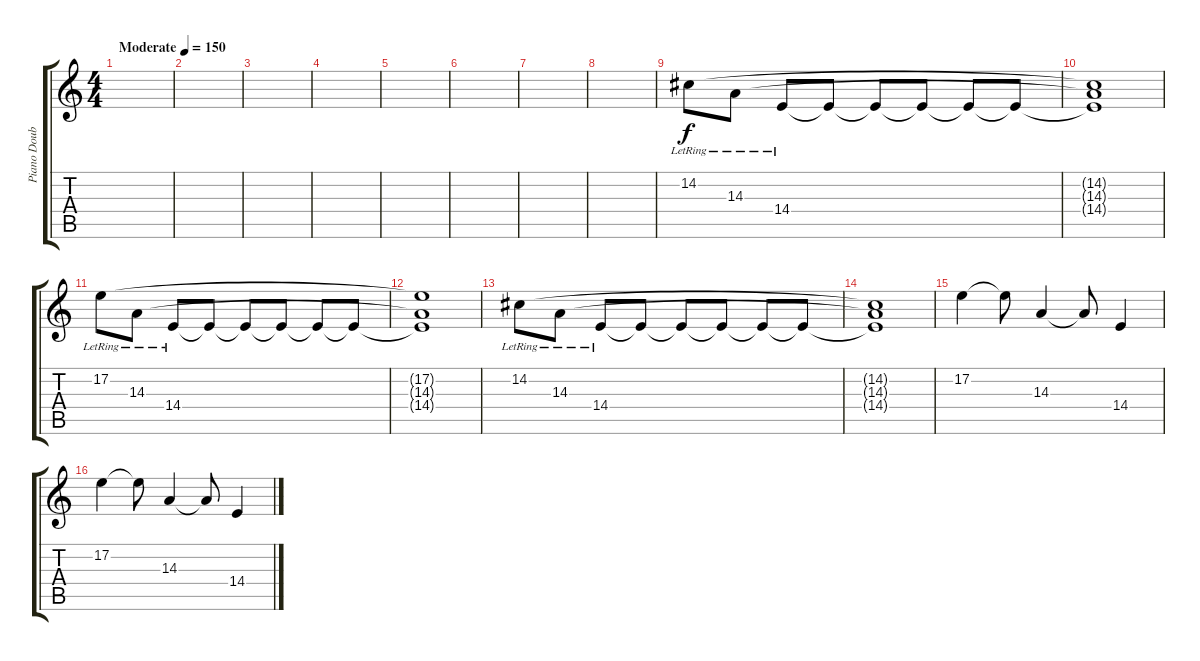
\track ("Piano Double" "Piano Doub") {instrument acousticgrandpiano}
\staff {score tabs}
\tuning (E4 B3 G3 D3 A2 D2) {hide}
\ts (4 4)
\tempo (150 "Moderate")
\clef g2
\ks c
|
|
|
|
|
|
|
|
14.2{lr}.8 14.3{lr}.8 14.4{lr}.8 14.4{t}.8 14.4{t}.8 14.4{t}.8 14.4{t}.8 14.4{t}.8 |
(14.2{t} 14.3{t} 14.4{t}).1 |
17.2{lr}.8 14.3{lr}.8 14.4{lr}.8 14.4{t}.8 14.4{t}.8 14.4{t}.8 14.4{t}.8 14.4{t}.8 |
(17.2{t} 14.3{t} 14.4{t}).1 |
14.2{lr}.8 14.3{lr}.8 14.4{lr}.8 14.4{t}.8 14.4{t}.8 14.4{t}.8 14.4{t}.8 14.4{t}.8 |
(14.2{t} 14.3{t} 14.4{t}).1 |
17.2.4 17.2{t}.8 14.3.4 14.3{t}.8 14.4.4 |
17.2.4 17.2{t}.8 14.3.4 14.3{t}.8 14.4.4
